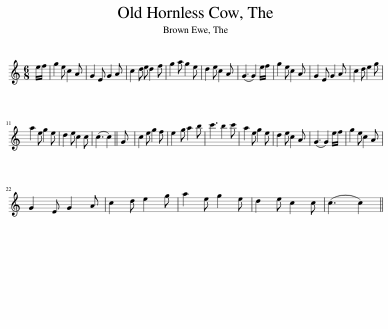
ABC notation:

X:1
L:1/8
M:6/8
I:linebreak $
K:C
V:1 treble
V:1
 e/f/ | g2 e c2 A | G2 E G2 A | c2 d e d2 f | g2 a g2 e | %5
 d2 e c2 A | (G3 G2) e/f/ | g2 e c2 A | G2 E G2 A | c2 d e2 g |$ %10
 a2 e g2 e | d2 e c2 c | (c3 c2) || G | c2 e g2 f | %15
 e2 g a2 b | c'3 b2 c' | a2 e g2 e | d2 e c2 A | (G3 G2) e/f/ | %20
 g2 e c2 A |$ G2 E G2 A | c2 d e2 g | a2 e g2 e | d2 e c2 c | %25
 (c3 c2) || %26
